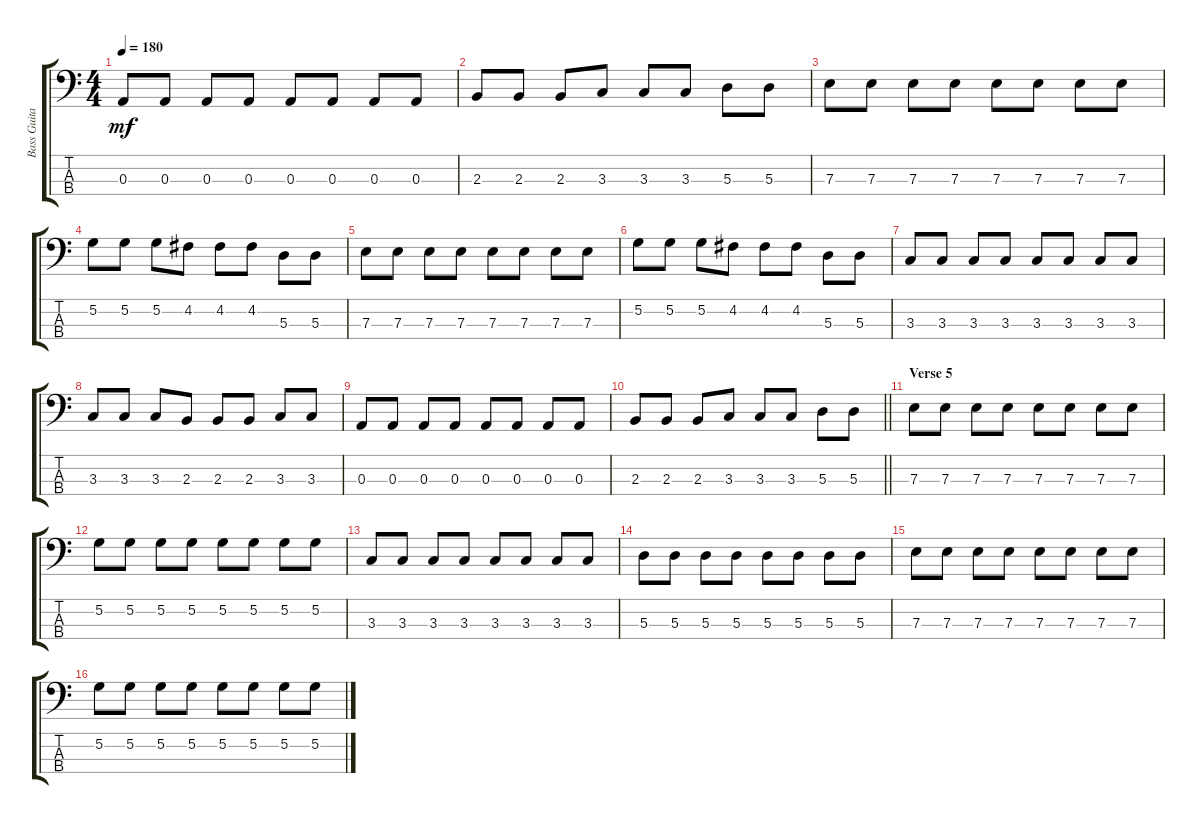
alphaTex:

\track ("Bass Guitar" "Bass Guita") {instrument electricbassfinger}
\staff {score tabs}
\tuning (G2 D2 A1 E1) {hide}
\ts (4 4)
\tempo 180
\clef f4
\ks c
0.3.8{dy mf} 0.3.8 0.3.8 0.3.8 0.3.8 0.3.8 0.3.8 0.3.8 |
2.3.8 2.3.8 2.3.8 3.3.8 3.3.8 3.3.8 5.3.8 5.3.8 |
7.3.8 7.3.8 7.3.8 7.3.8 7.3.8 7.3.8 7.3.8 7.3.8 |
5.2.8 5.2.8 5.2.8 4.2.8 4.2.8 4.2.8 5.3.8 5.3.8 |
7.3.8 7.3.8 7.3.8 7.3.8 7.3.8 7.3.8 7.3.8 7.3.8 |
5.2.8 5.2.8 5.2.8 4.2.8 4.2.8 4.2.8 5.3.8 5.3.8 |
3.3.8 3.3.8 3.3.8 3.3.8 3.3.8 3.3.8 3.3.8 3.3.8 |
3.3.8 3.3.8 3.3.8 2.3.8 2.3.8 2.3.8 3.3.8 3.3.8 |
0.3.8 0.3.8 0.3.8 0.3.8 0.3.8 0.3.8 0.3.8 0.3.8 |
\barLineRight lightlight
2.3.8 2.3.8 2.3.8 3.3.8 3.3.8 3.3.8 5.3.8 5.3.8 |
\section ("" "Verse 5")
7.3.8 7.3.8 7.3.8 7.3.8 7.3.8 7.3.8 7.3.8 7.3.8 |
5.2.8 5.2.8 5.2.8 5.2.8 5.2.8 5.2.8 5.2.8 5.2.8 |
3.3.8 3.3.8 3.3.8 3.3.8 3.3.8 3.3.8 3.3.8 3.3.8 |
5.3.8 5.3.8 5.3.8 5.3.8 5.3.8 5.3.8 5.3.8 5.3.8 |
7.3.8 7.3.8 7.3.8 7.3.8 7.3.8 7.3.8 7.3.8 7.3.8 |
5.2.8 5.2.8 5.2.8 5.2.8 5.2.8 5.2.8 5.2.8 5.2.8
